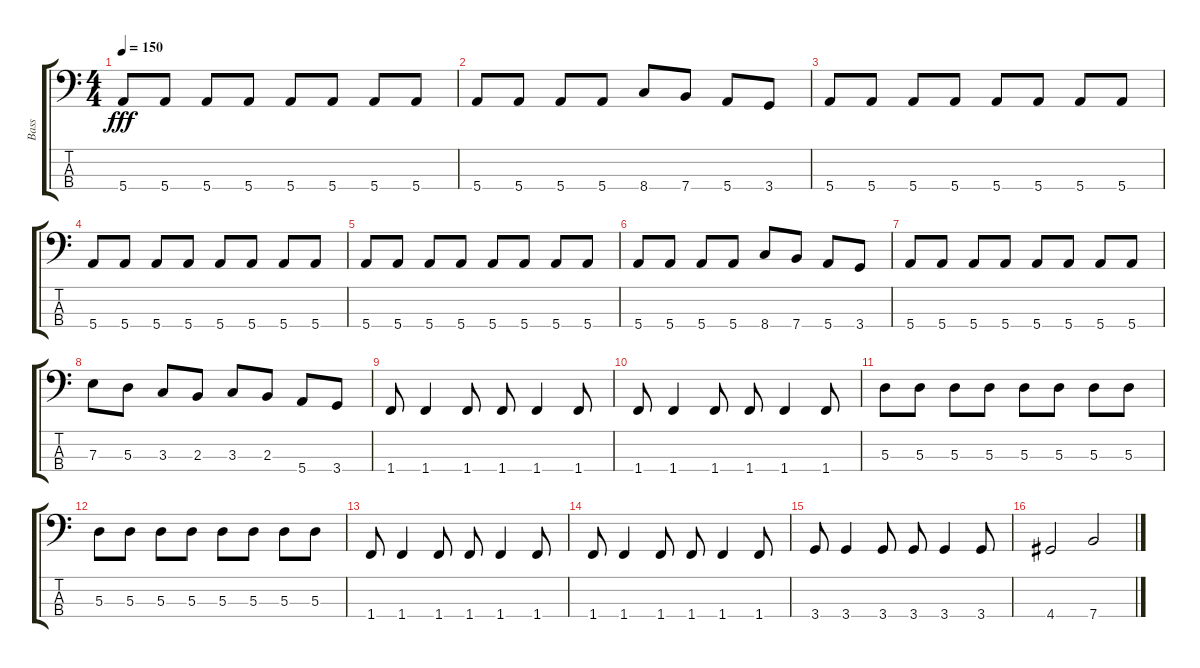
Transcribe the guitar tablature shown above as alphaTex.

\track ("Bass" "Bass") {instrument electricbasspick}
\staff {score tabs}
\tuning (G2 D2 A1 E1) {hide}
\ts (4 4)
\tempo 150
\clef f4
\ks c
5.4.8{dy fff} 5.4.8 5.4.8 5.4.8 5.4.8 5.4.8 5.4.8 5.4.8 |
5.4.8 5.4.8 5.4.8 5.4.8 8.4.8 7.4.8 5.4.8 3.4.8 |
5.4.8 5.4.8 5.4.8 5.4.8 5.4.8 5.4.8 5.4.8 5.4.8 |
5.4.8 5.4.8 5.4.8 5.4.8 5.4.8 5.4.8 5.4.8 5.4.8 |
5.4.8 5.4.8 5.4.8 5.4.8 5.4.8 5.4.8 5.4.8 5.4.8 |
5.4.8 5.4.8 5.4.8 5.4.8 8.4.8 7.4.8 5.4.8 3.4.8 |
5.4.8 5.4.8 5.4.8 5.4.8 5.4.8 5.4.8 5.4.8 5.4.8 |
7.3.8 5.3.8 3.3.8 2.3.8 3.3.8 2.3.8 5.4.8 3.4.8 |
1.4.8 1.4.4 1.4.8 1.4.8 1.4.4 1.4.8 |
1.4.8 1.4.4 1.4.8 1.4.8 1.4.4 1.4.8 |
5.3.8 5.3.8 5.3.8 5.3.8 5.3.8 5.3.8 5.3.8 5.3.8 |
5.3.8 5.3.8 5.3.8 5.3.8 5.3.8 5.3.8 5.3.8 5.3.8 |
1.4.8 1.4.4 1.4.8 1.4.8 1.4.4 1.4.8 |
1.4.8 1.4.4 1.4.8 1.4.8 1.4.4 1.4.8 |
3.4.8 3.4.4 3.4.8 3.4.8 3.4.4 3.4.8 |
4.4.2 7.4.2
